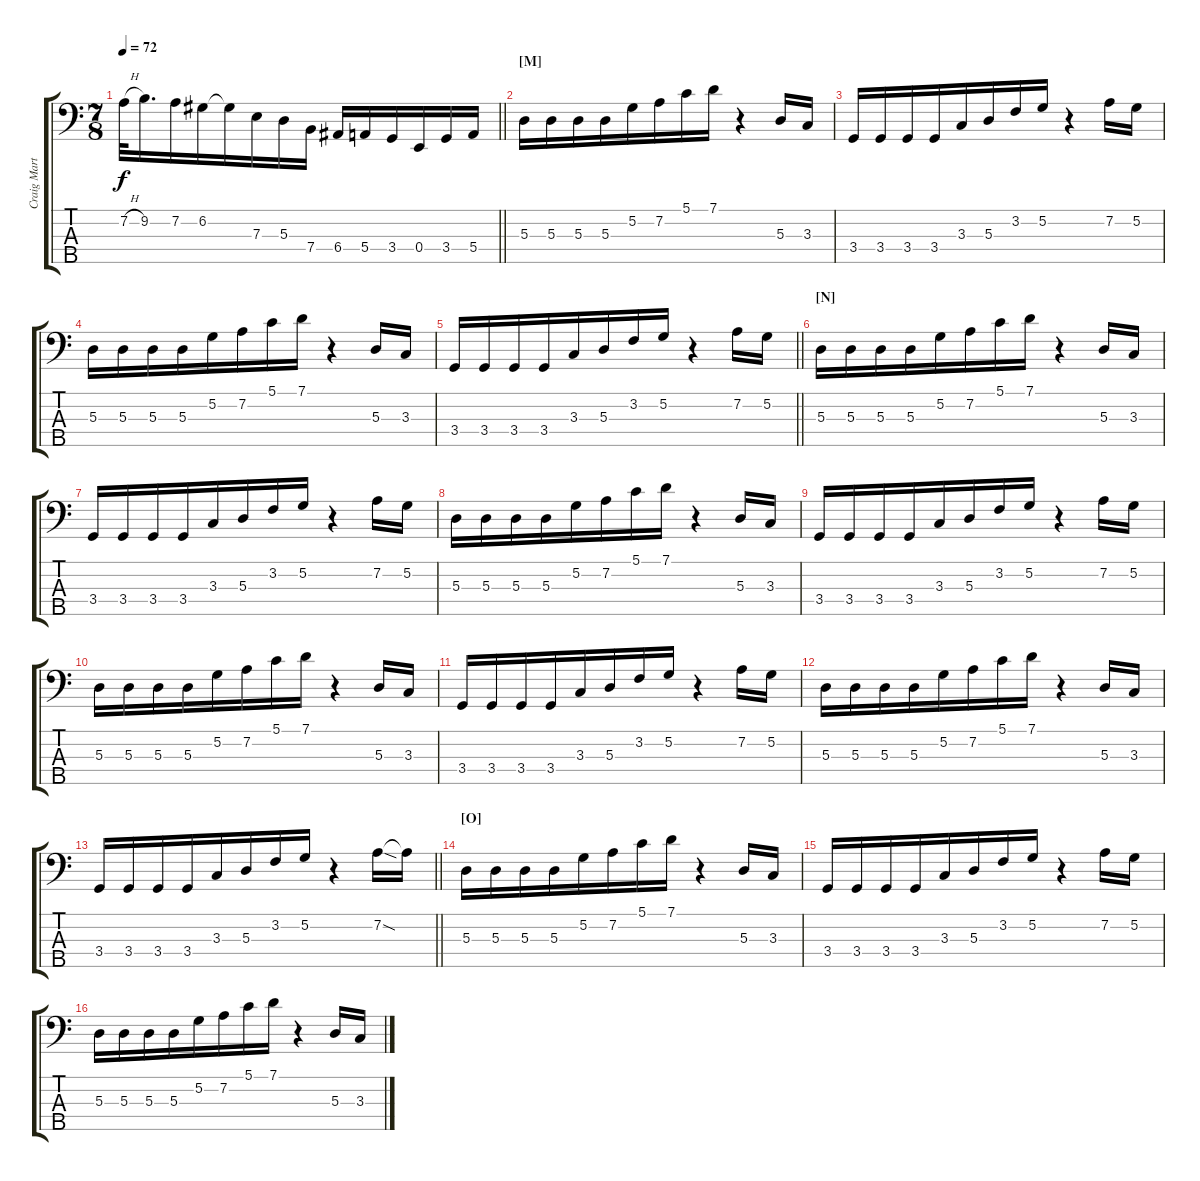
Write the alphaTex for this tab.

\track ("Craig Martini" "Craig Mart") {instrument electricbassfinger}
\staff {score tabs}
\tuning (G2 D2 A1 E1 B0) {hide}
\ts (7 8)
\tempo 72
\clef f4
\barLineRight lightlight
\ks aminor
7.2{h}.32{dy f} 9.2.16{d} 7.2.16 6.2.16 6.2{t}.16 7.3.16 5.3.16 7.4.16 6.4.16 5.4.16 3.4.16 0.4.16 3.4.16 5.4.16 |
\section ("" "[M]")
5.3.16 5.3.16 5.3.16 5.3.16 5.2.16 7.2.16 5.1.16 7.1.16 r.4 5.3.16 3.3.16 |
3.4.16 3.4.16 3.4.16 3.4.16 3.3.16 5.3.16 3.2.16 5.2.16 r.4 7.2.16 5.2.16 |
5.3.16 5.3.16 5.3.16 5.3.16 5.2.16 7.2.16 5.1.16 7.1.16 r.4 5.3.16 3.3.16 |
\barLineRight lightlight
3.4.16 3.4.16 3.4.16 3.4.16 3.3.16 5.3.16 3.2.16 5.2.16 r.4 7.2.16 5.2.16 |
\section ("" "[N]")
5.3.16 5.3.16 5.3.16 5.3.16 5.2.16 7.2.16 5.1.16 7.1.16 r.4 5.3.16 3.3.16 |
3.4.16 3.4.16 3.4.16 3.4.16 3.3.16 5.3.16 3.2.16 5.2.16 r.4 7.2.16 5.2.16 |
5.3.16 5.3.16 5.3.16 5.3.16 5.2.16 7.2.16 5.1.16 7.1.16 r.4 5.3.16 3.3.16 |
3.4.16 3.4.16 3.4.16 3.4.16 3.3.16 5.3.16 3.2.16 5.2.16 r.4 7.2.16 5.2.16 |
5.3.16 5.3.16 5.3.16 5.3.16 5.2.16 7.2.16 5.1.16 7.1.16 r.4 5.3.16 3.3.16 |
3.4.16 3.4.16 3.4.16 3.4.16 3.3.16 5.3.16 3.2.16 5.2.16 r.4 7.2.16 5.2.16 |
5.3.16 5.3.16 5.3.16 5.3.16 5.2.16 7.2.16 5.1.16 7.1.16 r.4 5.3.16 3.3.16 |
\barLineRight lightlight
3.4.16 3.4.16 3.4.16 3.4.16 3.3.16 5.3.16 3.2.16 5.2.16 r.4 7.2{sod}.16 7.2{t}.16 |
\section ("" "[O]")
5.3.16 5.3.16 5.3.16 5.3.16 5.2.16 7.2.16 5.1.16 7.1.16 r.4 5.3.16 3.3.16 |
3.4.16 3.4.16 3.4.16 3.4.16 3.3.16 5.3.16 3.2.16 5.2.16 r.4 7.2.16 5.2.16 |
5.3.16 5.3.16 5.3.16 5.3.16 5.2.16 7.2.16 5.1.16 7.1.16 r.4 5.3.16 3.3.16
